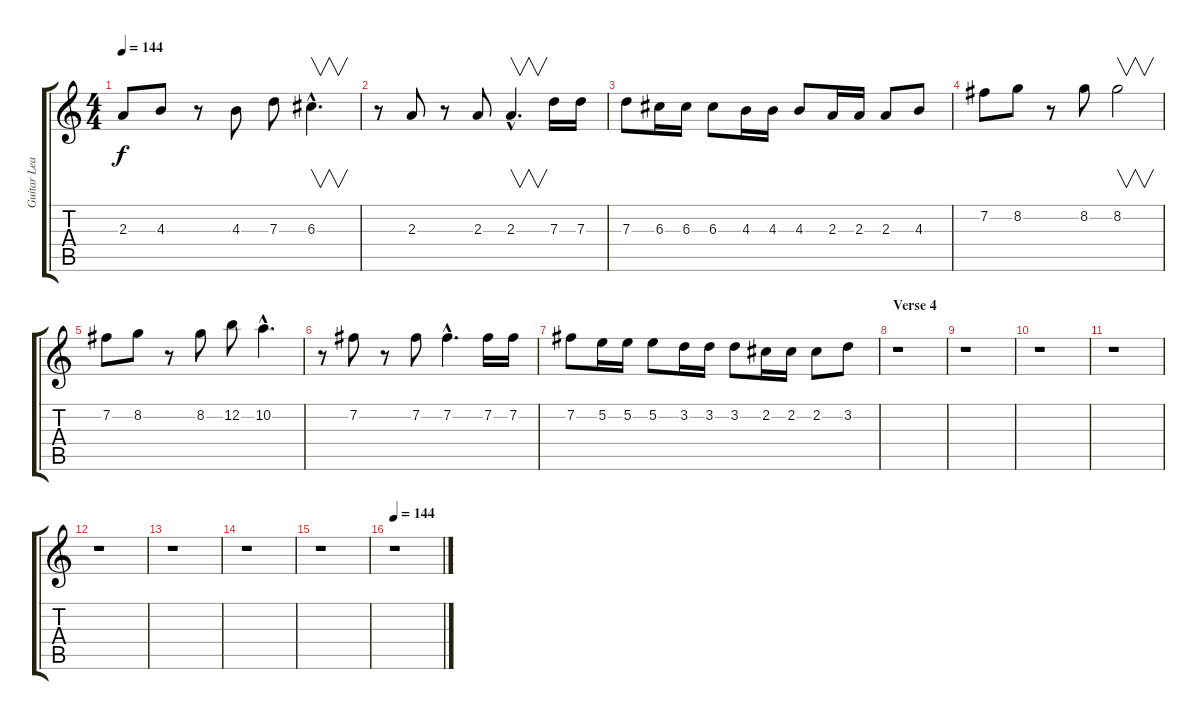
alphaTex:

\track ("Guitar Lead (Solo)" "Guitar Lea") {instrument distortionguitar}
\staff {score tabs}
\tuning (E4 B3 G3 D3 A2 E2) {hide}
\ts (4 4)
\tempo 144
\clef g2
\ks c
2.3.8{dy f} 4.3.8 r.8 4.3.8 7.3.8 6.3{hac}.4{v d} |
r.8 2.3.8 r.8 2.3.8 2.3{hac}.4{v d} 7.3.16 7.3.16 |
7.3.8 6.3.16 6.3.16 6.3.8 4.3.16 4.3.16 4.3.8 2.3.16 2.3.16 2.3.8 4.3.8 |
7.2.8 8.2.8 r.8 8.2.8 8.2.2{v} |
7.2.8 8.2.8 r.8 8.2.8 12.2.8 10.2{hac}.4{d} |
r.8 7.2.8 r.8 7.2.8 7.2{hac}.4{d} 7.2.16 7.2.16 |
7.2.8 5.2.16 5.2.16 5.2.8 3.2.16 3.2.16 3.2.8 2.2.16 2.2.16 2.2.8 3.2.8 |
\section ("" "Verse 4")
r.1 |
r.1 |
r.1 |
r.1 |
r.1 |
r.1 |
r.1 |
r.1 |
\tempo 144
r.1
